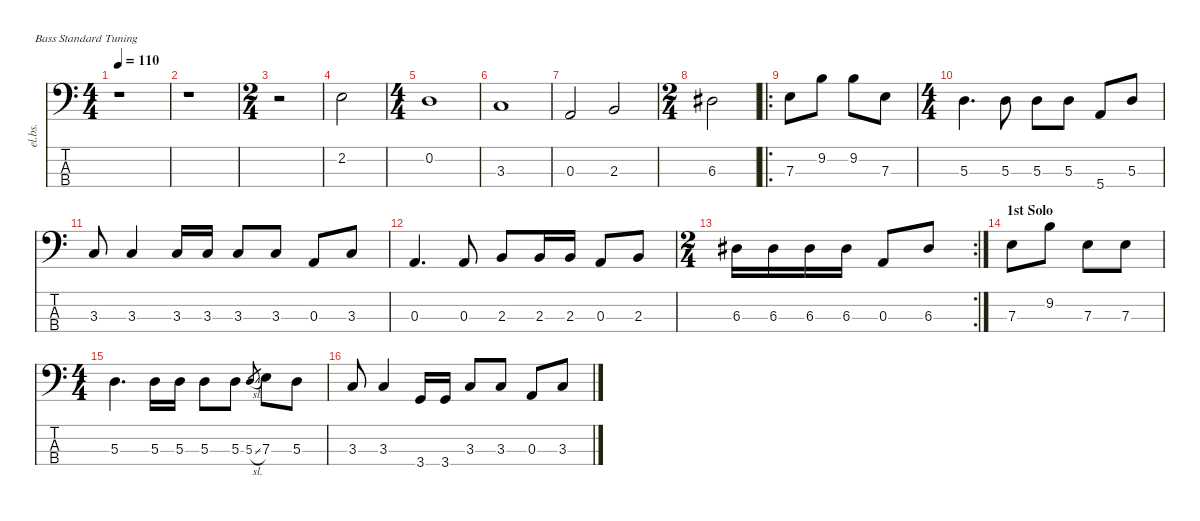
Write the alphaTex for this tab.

\defaultSystemsLayout 4
\hideDynamics
\bracketExtendMode nobrackets
\track ("Burton" "el.bs.") {instrument electricbassfinger}
\staff {score tabs}
\tuning (G2 D2 A1 E1)
\ts (4 4)
\tempo 110
\clef f4
\ks c
r.1{dy f} |
r.1 |
\ts (2 4)
r.2 |
2.2.2 |
\ts (4 4)
0.2.1 |
3.3.1 |
0.3.2 2.3.2 |
\ts (2 4)
6.3{acc #}.2 |
\ro
7.3.8 9.2.8 9.2.8 7.3.8 |
\ts (4 4)
5.3.4{d} 5.3.8 5.3.8 5.3.8 5.4.8 5.3.8 |
3.3.8 3.3.4 3.3.16 3.3.16 3.3.8 3.3.8 0.3.8 3.3.8 |
0.3.4{d} 0.3.8 2.3.8 2.3.16 2.3.16 0.3.8 2.3.8 |
\rc 2
\ts (2 4)
6.3{acc #}.16 6.3{acc #}.16 6.3{acc #}.16 6.3{acc #}.16 0.3.8 6.3{acc #}.8 |
\section ("" "1st Solo")
7.3.8 9.2.8 7.3.8 7.3.8 |
\ts (4 4)
5.3.4{d} 5.3.16 5.3.16 5.3.8 5.3.8 5.3{sl}.8{gr dy mp} 7.3.8{dy f} 5.3.8 |
3.3.8 3.3.4 3.4.16 3.4.16 3.3.8 3.3.8 0.3.8 3.3.8
